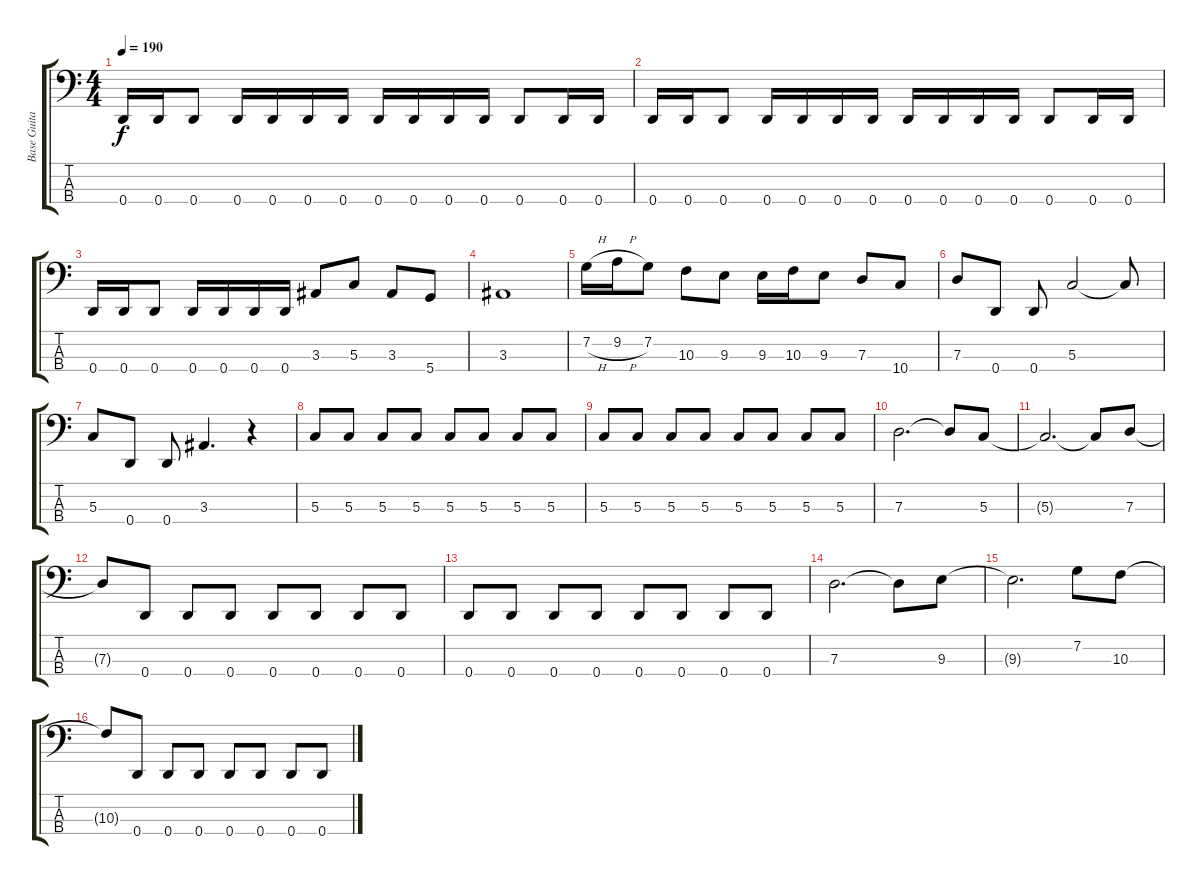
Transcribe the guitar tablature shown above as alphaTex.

\track ("Base Guitar" "Base Guita") {instrument electricbassfinger}
\staff {score tabs}
\tuning (F2 C2 G1 D1) {hide}
\ts (4 4)
\tempo 190
\clef f4
\ks c
0.4.16{dy f} 0.4.16 0.4.8 0.4.16 0.4.16 0.4.16 0.4.16 0.4.16 0.4.16 0.4.16 0.4.16 0.4.8 0.4.16 0.4.16 |
0.4.16 0.4.16 0.4.8 0.4.16 0.4.16 0.4.16 0.4.16 0.4.16 0.4.16 0.4.16 0.4.16 0.4.8 0.4.16 0.4.16 |
0.4.16 0.4.16 0.4.8 0.4.16 0.4.16 0.4.16 0.4.16 3.3.8 5.3.8 3.3.8 5.4.8 |
3.3.1 |
7.2{h}.16 9.2{h}.16 7.2.8 10.3.8 9.3.8 9.3.16 10.3.16 9.3.8 7.3.8 10.4.8 |
7.3.8 0.4.8 0.4.8 5.3.2 5.3{t}.8 |
5.3.8 0.4.8 0.4.8 3.3.4{d} r.4 |
5.3.8 5.3.8 5.3.8 5.3.8 5.3.8 5.3.8 5.3.8 5.3.8 |
5.3.8 5.3.8 5.3.8 5.3.8 5.3.8 5.3.8 5.3.8 5.3.8 |
7.3.2{d} 7.3{t}.8 5.3.8 |
5.3{t}.2{d} 5.3{t}.8 7.3.8 |
7.3{t}.8 0.4.8 0.4.8 0.4.8 0.4.8 0.4.8 0.4.8 0.4.8 |
0.4.8 0.4.8 0.4.8 0.4.8 0.4.8 0.4.8 0.4.8 0.4.8 |
7.3.2{d} 7.3{t}.8 9.3.8 |
9.3{t}.2{d} 7.2.8 10.3.8 |
10.3{t}.8 0.4.8 0.4.8 0.4.8 0.4.8 0.4.8 0.4.8 0.4.8
